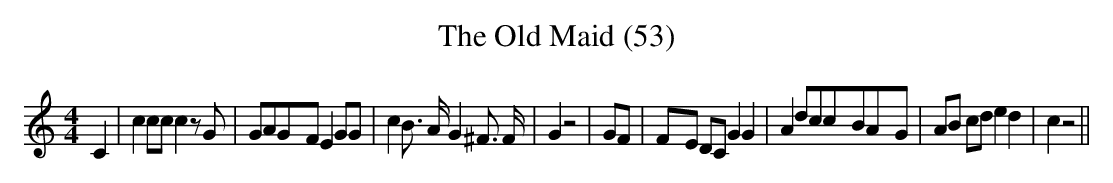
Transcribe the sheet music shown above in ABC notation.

X:1
T:The Old Maid (53)
M:4/4
L:1/8
K:C
 C2| c2 cc c2 z G| GAG-F E2 GG| c2 B3/2 A/2 G2 ^F3/2 F/2| G2 z4| GF|\
F-E DC G2 G2| A2 dcc-BA-G| AB cd e2 d2| c2 z4||
